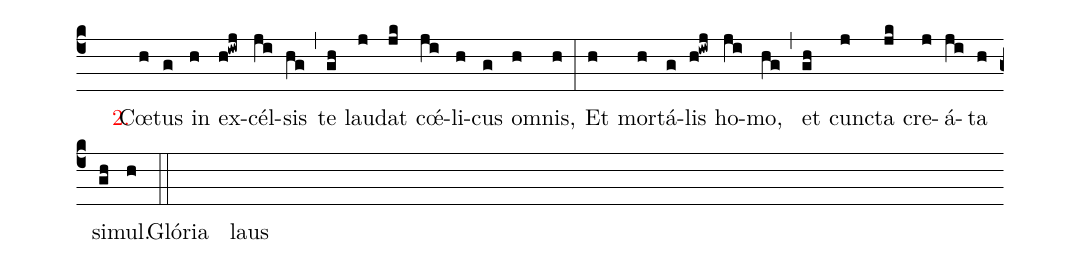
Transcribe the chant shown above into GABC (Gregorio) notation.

mode:.;
%%
(c4)  () <v>\red{2.}</v>() Cœ(h)tus(g) in(h) ex(h!iwj)cél(ji)sis(hg) (,) te(gh) lau(j)dat(jk) c<sp>'oe</sp>(ji)li(h)cus(g) o(h)mnis,(h) (:) Et(h) mor(h)tá(g)lis(h!iwj) ho(ji)mo,(hg) (,) et(gh) cunc(j)ta(jk) cre(j)á(ji)ta(h) si(gh)mul.(h) (::) Glória() laus() ()
